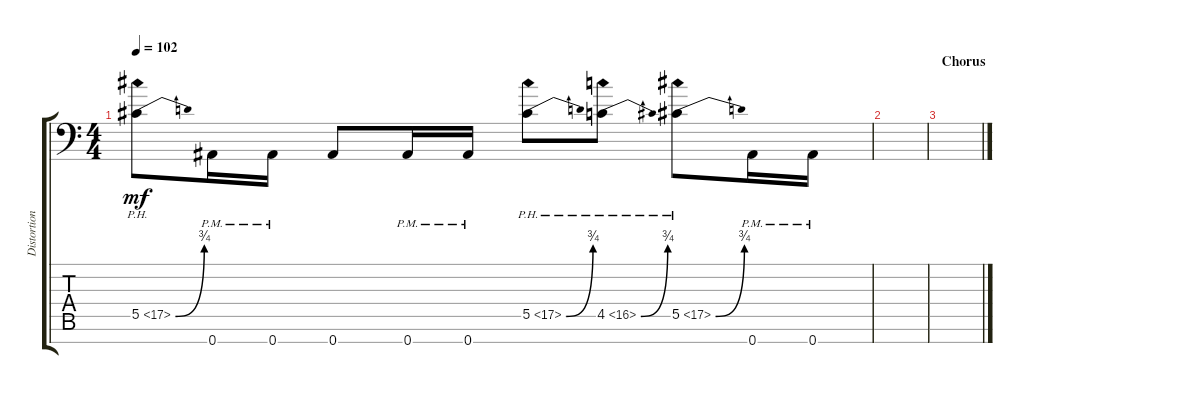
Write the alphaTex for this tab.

\track ("Distortion Guitar" "Distortion") {instrument distortionguitar}
\staff {score tabs}
\tuning (Eb4 Bb3 Gb3 Db3 Ab2 Eb2 Bb1) {hide}
\ts (4 4)
\tempo 102
\clef f4
\ks c
5.5{be (bend 0 0 60 3) ph 12}.8{dy mf} 0.7{pm}.16 0.7{pm}.16 0.7.8 0.7{pm}.16 0.7{pm}.16 5.5{be (bend 0 0 60 3) ph 12}.8 4.5{be (bend 0 0 60 3) ph 12}.8 5.5{be (bend 0 0 60 3) ph 12}.8 0.7{pm}.16 0.7{pm}.16 |
|
\section ("" "Chorus")
